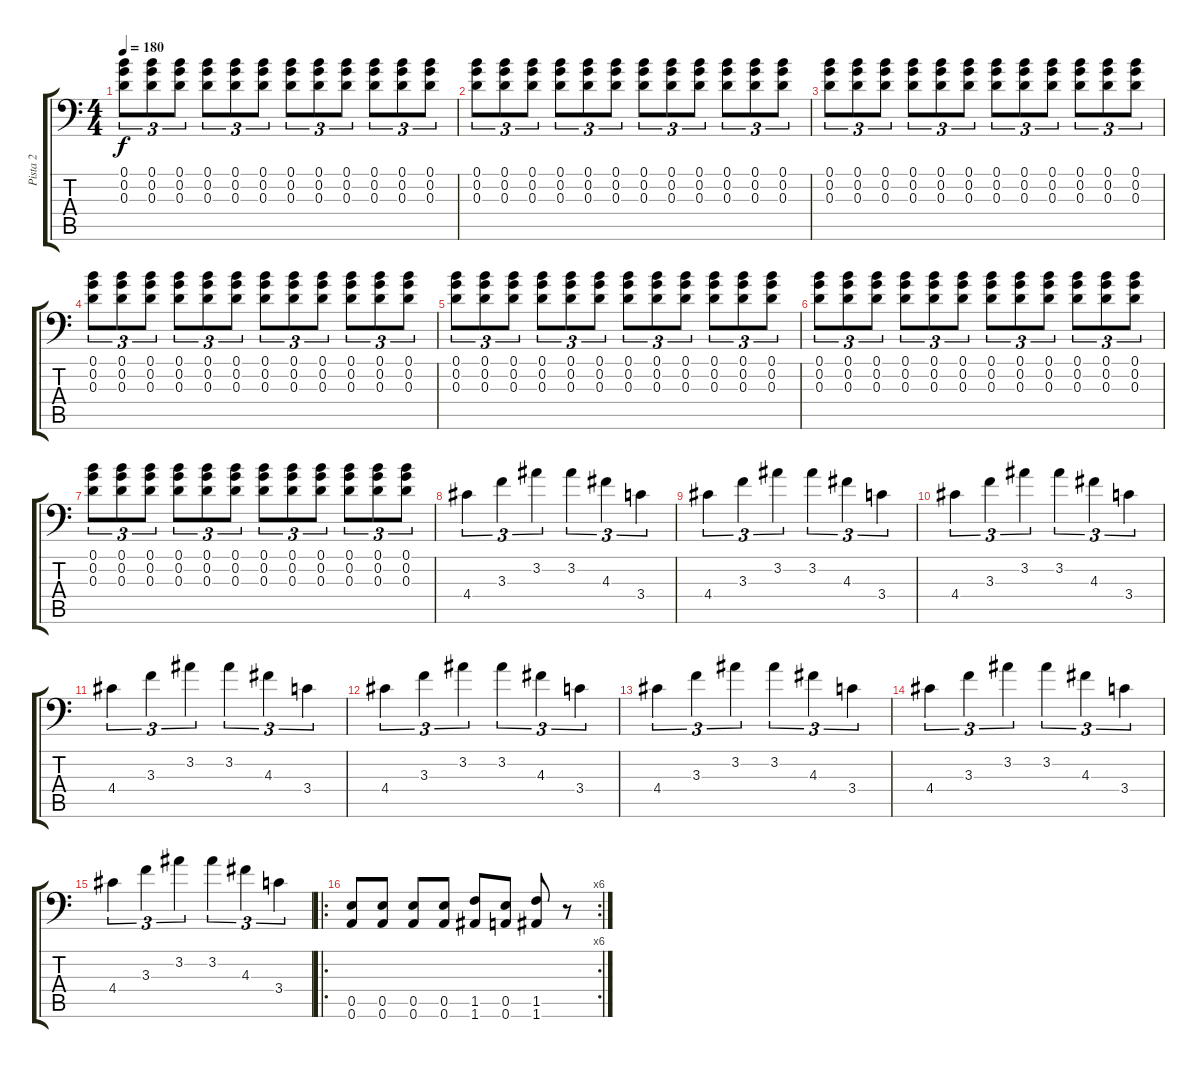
\track ("Pista 2" "Pista 2") {instrument overdrivenguitar}
\staff {score tabs}
\tuning (B3 G3 D3 A2 E2 A1) {hide}
\ts (4 4)
\tempo 180
\clef f4
\ks c
(0.1 0.2 0.3).8{tu (3 2) dy f instrument overdrivenguitar} (0.1 0.2 0.3).8{tu (3 2)} (0.1 0.2 0.3).8{tu (3 2)} (0.1 0.2 0.3).8{tu (3 2)} (0.1 0.2 0.3).8{tu (3 2)} (0.1 0.2 0.3).8{tu (3 2)} (0.1 0.2 0.3).8{tu (3 2)} (0.1 0.2 0.3).8{tu (3 2)} (0.1 0.2 0.3).8{tu (3 2)} (0.1 0.2 0.3).8{tu (3 2)} (0.1 0.2 0.3).8{tu (3 2)} (0.1 0.2 0.3).8{tu (3 2)} |
(0.1 0.2 0.3).8{tu (3 2)} (0.1 0.2 0.3).8{tu (3 2)} (0.1 0.2 0.3).8{tu (3 2)} (0.1 0.2 0.3).8{tu (3 2)} (0.1 0.2 0.3).8{tu (3 2)} (0.1 0.2 0.3).8{tu (3 2)} (0.1 0.2 0.3).8{tu (3 2)} (0.1 0.2 0.3).8{tu (3 2)} (0.1 0.2 0.3).8{tu (3 2)} (0.1 0.2 0.3).8{tu (3 2)} (0.1 0.2 0.3).8{tu (3 2)} (0.1 0.2 0.3).8{tu (3 2)} |
(0.1 0.2 0.3).8{tu (3 2)} (0.1 0.2 0.3).8{tu (3 2)} (0.1 0.2 0.3).8{tu (3 2)} (0.1 0.2 0.3).8{tu (3 2)} (0.1 0.2 0.3).8{tu (3 2)} (0.1 0.2 0.3).8{tu (3 2)} (0.1 0.2 0.3).8{tu (3 2)} (0.1 0.2 0.3).8{tu (3 2)} (0.1 0.2 0.3).8{tu (3 2)} (0.1 0.2 0.3).8{tu (3 2)} (0.1 0.2 0.3).8{tu (3 2)} (0.1 0.2 0.3).8{tu (3 2)} |
(0.1 0.2 0.3).8{tu (3 2)} (0.1 0.2 0.3).8{tu (3 2)} (0.1 0.2 0.3).8{tu (3 2)} (0.1 0.2 0.3).8{tu (3 2)} (0.1 0.2 0.3).8{tu (3 2)} (0.1 0.2 0.3).8{tu (3 2)} (0.1 0.2 0.3).8{tu (3 2)} (0.1 0.2 0.3).8{tu (3 2)} (0.1 0.2 0.3).8{tu (3 2)} (0.1 0.2 0.3).8{tu (3 2)} (0.1 0.2 0.3).8{tu (3 2)} (0.1 0.2 0.3).8{tu (3 2)} |
(0.1 0.2 0.3).8{tu (3 2)} (0.1 0.2 0.3).8{tu (3 2)} (0.1 0.2 0.3).8{tu (3 2)} (0.1 0.2 0.3).8{tu (3 2)} (0.1 0.2 0.3).8{tu (3 2)} (0.1 0.2 0.3).8{tu (3 2)} (0.1 0.2 0.3).8{tu (3 2)} (0.1 0.2 0.3).8{tu (3 2)} (0.1 0.2 0.3).8{tu (3 2)} (0.1 0.2 0.3).8{tu (3 2)} (0.1 0.2 0.3).8{tu (3 2)} (0.1 0.2 0.3).8{tu (3 2)} |
(0.1 0.2 0.3).8{tu (3 2)} (0.1 0.2 0.3).8{tu (3 2)} (0.1 0.2 0.3).8{tu (3 2)} (0.1 0.2 0.3).8{tu (3 2)} (0.1 0.2 0.3).8{tu (3 2)} (0.1 0.2 0.3).8{tu (3 2)} (0.1 0.2 0.3).8{tu (3 2)} (0.1 0.2 0.3).8{tu (3 2)} (0.1 0.2 0.3).8{tu (3 2)} (0.1 0.2 0.3).8{tu (3 2)} (0.1 0.2 0.3).8{tu (3 2)} (0.1 0.2 0.3).8{tu (3 2)} |
(0.1 0.2 0.3).8{tu (3 2)} (0.1 0.2 0.3).8{tu (3 2)} (0.1 0.2 0.3).8{tu (3 2)} (0.1 0.2 0.3).8{tu (3 2)} (0.1 0.2 0.3).8{tu (3 2)} (0.1 0.2 0.3).8{tu (3 2)} (0.1 0.2 0.3).8{tu (3 2)} (0.1 0.2 0.3).8{tu (3 2)} (0.1 0.2 0.3).8{tu (3 2)} (0.1 0.2 0.3).8{tu (3 2)} (0.1 0.2 0.3).8{tu (3 2)} (0.1 0.2 0.3).8{tu (3 2)} |
4.4.4{tu (3 2)} 3.3.4{tu (3 2)} 3.2.4{tu (3 2)} 3.2.4{tu (3 2)} 4.3.4{tu (3 2)} 3.4.4{tu (3 2)} |
4.4.4{tu (3 2)} 3.3.4{tu (3 2)} 3.2.4{tu (3 2)} 3.2.4{tu (3 2)} 4.3.4{tu (3 2)} 3.4.4{tu (3 2)} |
4.4.4{tu (3 2)} 3.3.4{tu (3 2)} 3.2.4{tu (3 2)} 3.2.4{tu (3 2)} 4.3.4{tu (3 2)} 3.4.4{tu (3 2)} |
4.4.4{tu (3 2)} 3.3.4{tu (3 2)} 3.2.4{tu (3 2)} 3.2.4{tu (3 2)} 4.3.4{tu (3 2)} 3.4.4{tu (3 2)} |
4.4.4{tu (3 2)} 3.3.4{tu (3 2)} 3.2.4{tu (3 2)} 3.2.4{tu (3 2)} 4.3.4{tu (3 2)} 3.4.4{tu (3 2)} |
4.4.4{tu (3 2)} 3.3.4{tu (3 2)} 3.2.4{tu (3 2)} 3.2.4{tu (3 2)} 4.3.4{tu (3 2)} 3.4.4{tu (3 2)} |
4.4.4{tu (3 2)} 3.3.4{tu (3 2)} 3.2.4{tu (3 2)} 3.2.4{tu (3 2)} 4.3.4{tu (3 2)} 3.4.4{tu (3 2)} |
4.4.4{tu (3 2)} 3.3.4{tu (3 2)} 3.2.4{tu (3 2)} 3.2.4{tu (3 2)} 4.3.4{tu (3 2)} 3.4.4{tu (3 2)} |
\ro
\rc 6
(0.5 0.6).8 (0.5 0.6).8 (0.5 0.6).8 (0.5 0.6).8 (1.5 1.6).8 (0.5 0.6).8 (1.5 1.6).8 r.8
